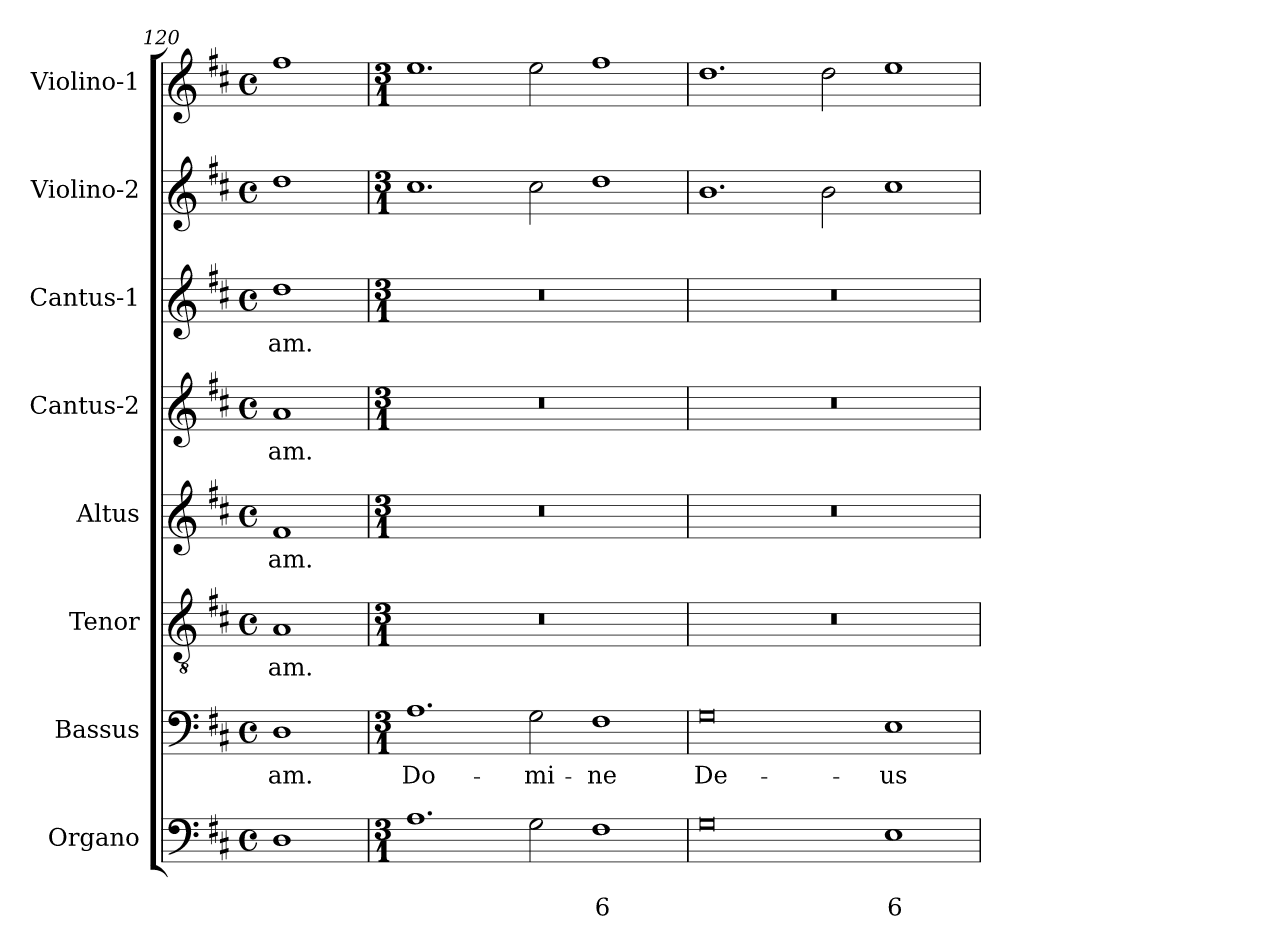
**kern	**text	**text	**kern	**text	**kern	**text	**kern	**text	**kern	**text	**kern	**text	**kern	**kern
*part8	*part8	*part8	*part7	*part7	*part6	*part6	*part5	*part5	*part4	*part4	*part3	*part3	*part2	*part1
*staff8	*staff8	*staff8	*staff7	*staff7	*staff6	*staff6	*staff5	*staff5	*staff4	*staff4	*staff3	*staff3	*staff2	*staff1
*I"Organo	*	*	*I"Bassus	*	*I"Tenor	*	*I"Altus	*	*I"Cantus-2	*	*I"Cantus-1	*	*I"Violino-2	*I"Violino-1
*I'Og	*	*	*I'B	*	*I'T	*	*I'A	*	*I'C2	*	*I'C1	*	*I'V2	*I'V1
*clefF4	*	*	*clefF4	*	*clefGv2	*	*clefG2	*	*clefG2	*	*clefG2	*	*clefG2	*clefG2
*k[f#c#]	*	*	*k[f#c#]	*	*k[f#c#]	*	*k[f#c#]	*	*k[f#c#]	*	*k[f#c#]	*	*k[f#c#]	*k[f#c#]
*D:	*	*	*D:	*	*D:	*	*D:	*	*D:	*	*D:	*	*D:	*D:
*M4/4	*	*	*M4/4	*	*M4/4	*	*M4/4	*	*M4/4	*	*M4/4	*	*M4/4	*M4/4
*met(c)	*	*	*met(c)	*	*met(c)	*	*met(c)	*	*met(c)	*	*met(c)	*	*met(c)	*met(c)
=120	=120	=120	=120	=120	=120	=120	=120	=120	=120	=120	=120	=120	=120	=120
!	!	!	!	!LO:LY:b	!	!	!	!	!	!	!	!	!	!
!	!	!	!	!	!	!LO:LY:b	!	!	!	!	!	!	!	!
!	!	!	!	!	!	!	!	!LO:LY:b	!	!	!	!	!	!
!	!	!	!	!	!	!	!	!	!	!LO:LY:b	!	!	!	!
!	!	!	!	!	!	!	!	!	!	!	!	!LO:LY:b	!	!
1D	.	.	1D	-am.	1A	-am.	1f#	-am.	1a	-am.	1dd	-am.	1dd	1ff#
!!LO:LB:g=z
=121	=121	=121	=121	=121	=121	=121	=121	=121	=121	=121	=121	=121	=121	=121
*M3/1	*	*	*M3/1	*	*M3/1	*	*M3/1	*	*M3/1	*	*M3/1	*	*M3/1	*M3/1
!	!	!	!	!LO:LY:b	!	!	!	!	!	!	!	!	!	!
1.A	.	.	1.A	Do-	0.r	.	0.r	.	0.r	.	0.r	.	1.cc#	1.ee
!	!	!	!	!LO:LY:b	!	!	!	!	!	!	!	!	!	!
2G\	.	.	2G\	-mi-	.	.	.	.	.	.	.	.	2cc#\	2ee\
!	!	!LO:LY:b	!	!	!	!	!	!	!	!	!	!	!	!
!	!	!	!	!LO:LY:b	!	!	!	!	!	!	!	!	!	!
1F#	.	6	1F#	-ne	.	.	.	.	.	.	.	.	1dd	1ff#
=122	=122	=122	=122	=122	=122	=122	=122	=122	=122	=122	=122	=122	=122	=122
!	!	!	!	!LO:LY:b	!	!	!	!	!	!	!	!	!	!
0G	.	.	0G	De-	0.r	.	0.r	.	0.r	.	0.r	.	1.b	1.dd
.	.	.	.	.	.	.	.	.	.	.	.	.	2b\	2dd\
!	!	!LO:LY:b	!	!	!	!	!	!	!	!	!	!	!	!
!	!	!	!	!LO:LY:b	!	!	!	!	!	!	!	!	!	!
1E	.	6	1E	-us	.	.	.	.	.	.	.	.	1cc#	1ee
=	=	=	=	=	=	=	=	=	=	=	=	=	=	=
*-	*-	*-	*-	*-	*-	*-	*-	*-	*-	*-	*-	*-	*-	*-
